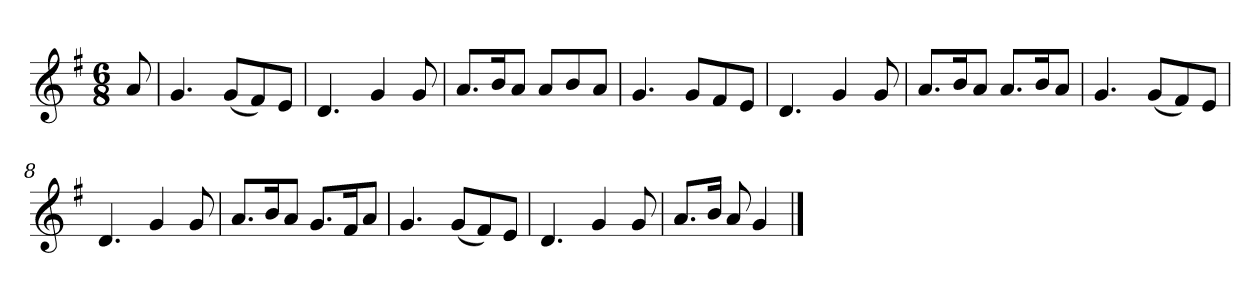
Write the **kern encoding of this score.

**kern
*part1
*staff1
*k[f#]
*M6/8
*MM120
=
8a
=1
4.g
(8gL
8f#)
8eJ
=2
4.d
4g
8g
=3
8.aL
16bK
8aJ
8aL
8b
8aJ
=4
4.g
8gL
8f#
8eJ
=5
4.d
4g
8g
=6
8.aL
16bK
8aJ
8.aL
16bK
8aJ
=7
4.g
(8gL
8f#)
8eJ
=8
4.d
4g
8g
=9
8.aL
16bK
8aJ
8.gL
16f#K
8aJ
=10
4.g
(8gL
8f#)
8eJ
=11
4.d
4g
8g
=12
8.aL
16bJk
8a
4g
==
*-
